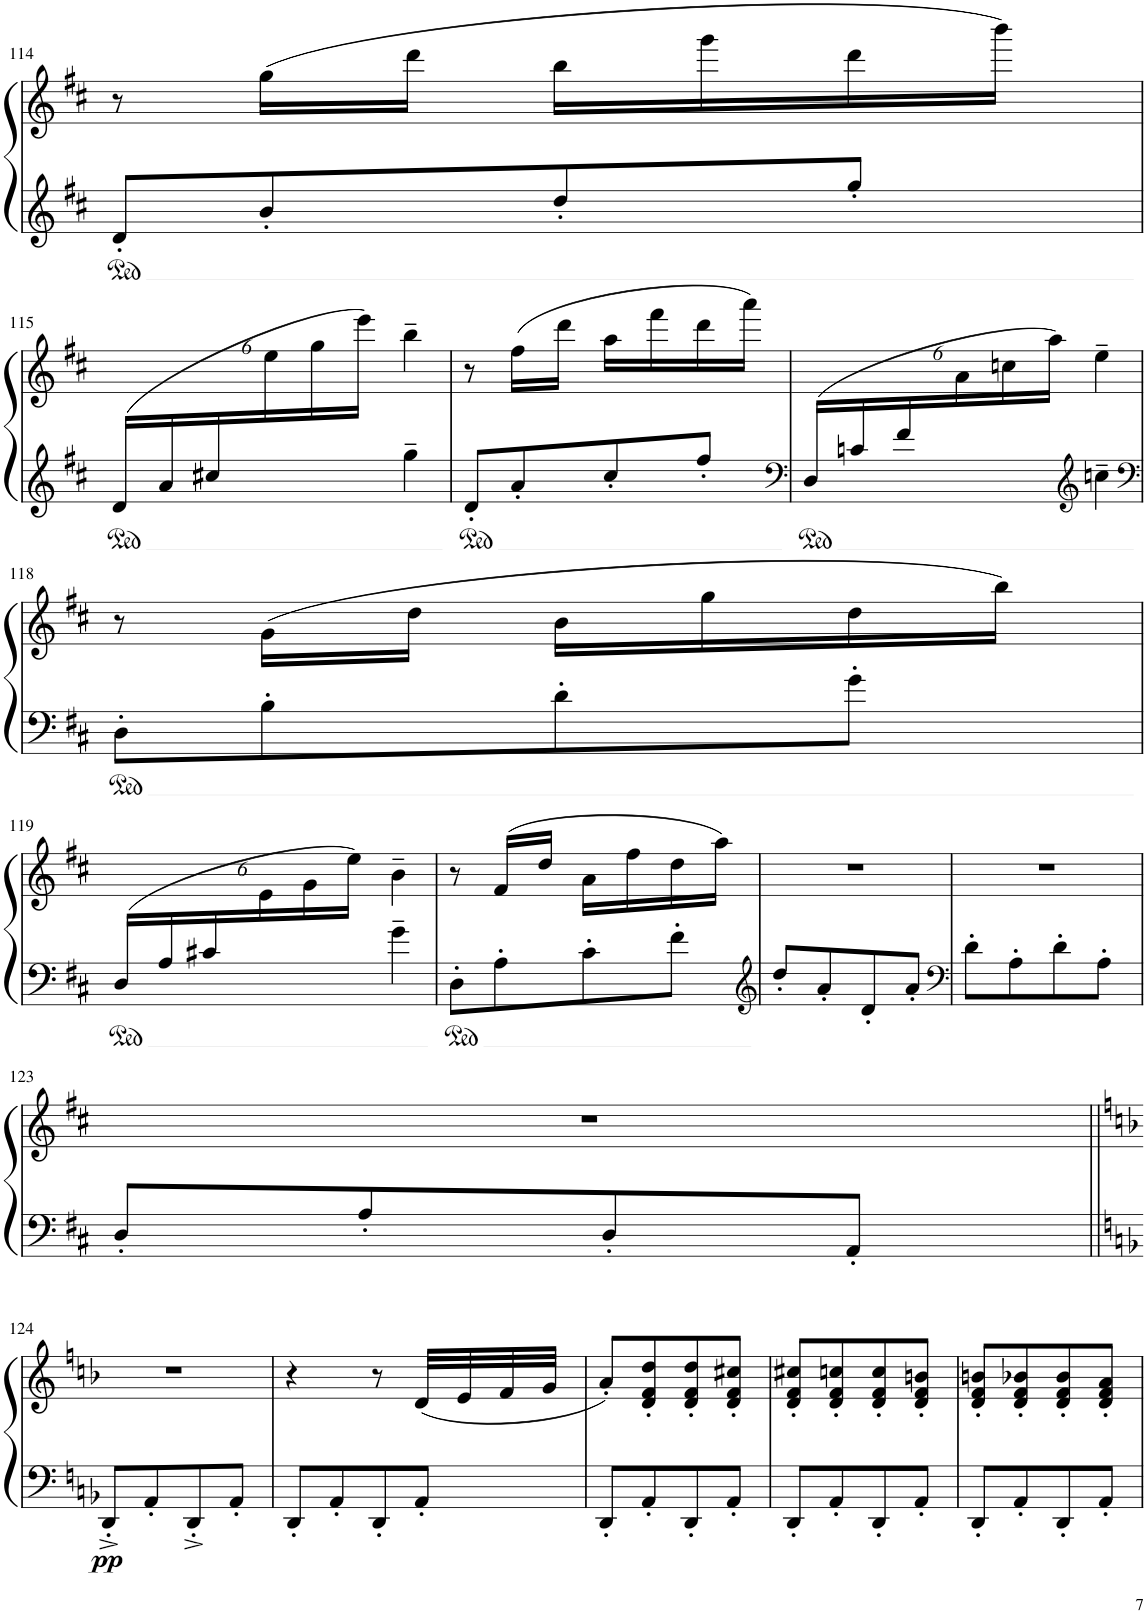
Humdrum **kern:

**kern	**kern	**dynam
*part1	*part1	*part1
*staff2	*staff1	*staff1/2
*I"Piano	*	*
*I'Pno	*	*
!!LO:PB:g=z
*clefG2	*clefG2	*
*k[f#c#]	*k[f#c#]	*
*M2/4	*M2/4	*
=114	=114	=114
8d'/L	8r	.
8b'/	(16gg\LL	.
.	16ddd\JJ	.
8dd'/	16bb\LL	.
.	16ggg\	.
8gg'/J	16ddd\	.
.	16bbb\JJ)	.
!!LO:LB:g=z
=115	=115	=115
*Xbrackettup	*	*
*^	*	*
(24d/LL	4ryy	8ryy	.
24a/	.	.	.
24cc#X/	.	.	.
4.ryy	.	24ee\	.
.	.	24gg\	.
.	.	24eee\JJ)	.
.	4gg~\	4bb~\	.
*v	*v	*	*
=116	=116	=116
8d'/L	8r	.
8a'/	(16ff#\LL	.
.	16ddd\JJ	.
8cc#'/	16aa\LL	.
.	16fff#\	.
8ff#'/J	16ddd\	.
.	16aaa\JJ)	.
=117	=117	=117
*clefF4	*	*
*^	*	*
(24D/LL	4ryy	8ryy	.
24cn/	.	.	.
24f#/	.	.	.
4.ryy	.	24a\	.
.	.	24ccn\	.
.	.	24aa\JJ)	.
*clefG2	*	*	*
.	4ccn~\	4ee~\	.
*v	*v	*	*
!!LO:LB:g=z
=118	=118	=118
*clefF4	*	*
8D'\L	8r	.
8B'\	(16g\LL	.
.	16dd\JJ	.
8d'\	16b\LL	.
.	16gg\	.
8g'\J	16dd\	.
.	16bb\JJ)	.
!!LO:LB:g=z
=119	=119	=119
*^	*	*
(24D/LL	4ryy	8ryy	.
24A/	.	.	.
24c#X/	.	.	.
4.ryy	.	24e\	.
.	.	24g\	.
.	.	24ee\JJ)	.
.	4g~\	4b~\	.
*v	*v	*	*
=120	=120	=120
8D'\L	8r	.
8A'\	(16f#/LL	.
.	16dd/JJ	.
8c#'\	16a\LL	.
.	16ff#\	.
8f#'\J	16dd\	.
.	16aa\JJ)	.
=121	=121	=121
*clefG2	*	*
8dd'/L	2r	.
8a'/	.	.
8d'/	.	.
8a'/J	.	.
=122	=122	=122
*clefF4	*	*
8d'\L	2r	.
8A'\	.	.
8d'\	.	.
8A'\J	.	.
!!LO:LB:g=z
=123	=123	=123
8D'/L	2r	.
8A'/	.	.
8D'/	.	.
8AA'/J	.	.
!!LO:LB:g=z
=124||	=124||	=124||
*k[b-]	*k[b-]	*
!	!	!LO:DY:b=2
8DD'^/L	2r	pp
8AA'/	.	.
8DD'^/	.	.
8AA'/J	.	.
=125	=125	=125
8DD'/L	4r	.
8AA'/	.	.
8DD'/	8r	.
8AA'/J	(32d/LLL	.
.	32e/	.
.	32f/	.
.	32g/JJJ	.
=126	=126	=126
8DD'/L	8a'/L)	.
8AA'/	8d/' 8f/' 8dd/'	.
8DD'/	8d/' 8f/' 8dd/'	.
8AA'/J	8d/' 8f/' 8cc#X/'J	.
=127	=127	=127
8DD'/L	8d/' 8f/' 8cc#X/'L	.
8AA'/	8d/' 8f/' 8ccn/'	.
8DD'/	8d/' 8f/' 8cc/'	.
8AA'/J	8d/' 8f/' 8bn/'J	.
=128	=128	=128
8DD'/L	8d/' 8f/' 8bn/'L	.
8AA'/	8d/' 8f/' 8b-X/'	.
8DD'/	8d/' 8f/' 8b-/'	.
8AA'/J	8d/' 8f/' 8a/'J	.
=	=	=
*-	*-	*-
